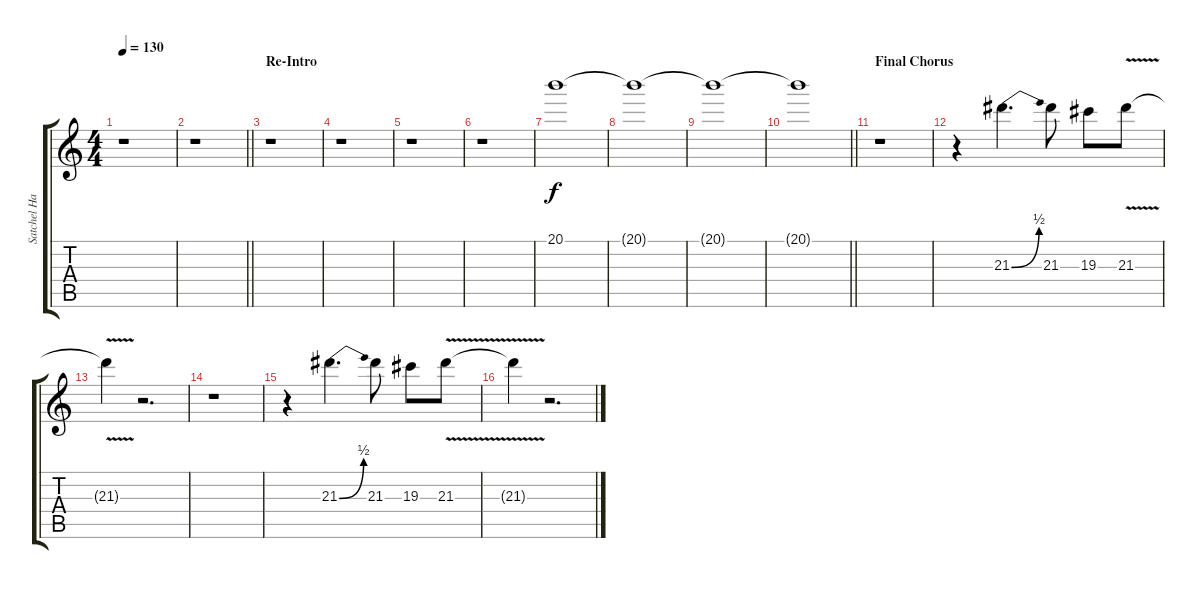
\track ("Satchel Harmony" "Satchel Ha") {instrument distortionguitar}
\staff {score tabs}
\tuning (Eb4 Bb3 Gb3 Db3 Ab2 Db2) {hide}
\ts (4 4)
\tempo 130
\clef g2
\ks c
r.1{dy f} |
\barLineRight lightlight
r.1 |
\section ("" "Re-Intro")
r.1 |
r.1 |
r.1 |
r.1 |
20.1.1 |
20.1{t}.1 |
20.1{t}.1 |
\barLineRight lightlight
20.1{t}.1 |
\section ("" "Final Chorus")
r.1 |
r.4 21.3{be (bend 0 0 60 2)}.4{d} 21.3.8 19.3.8 21.3{v}.8 |
21.3{t}.4 r.2{d} |
r.1 |
r.4 21.3{be (bend 0 0 60 2)}.4{d} 21.3.8 19.3.8 21.3{v}.8 |
21.3{t}.4 r.2{d}
